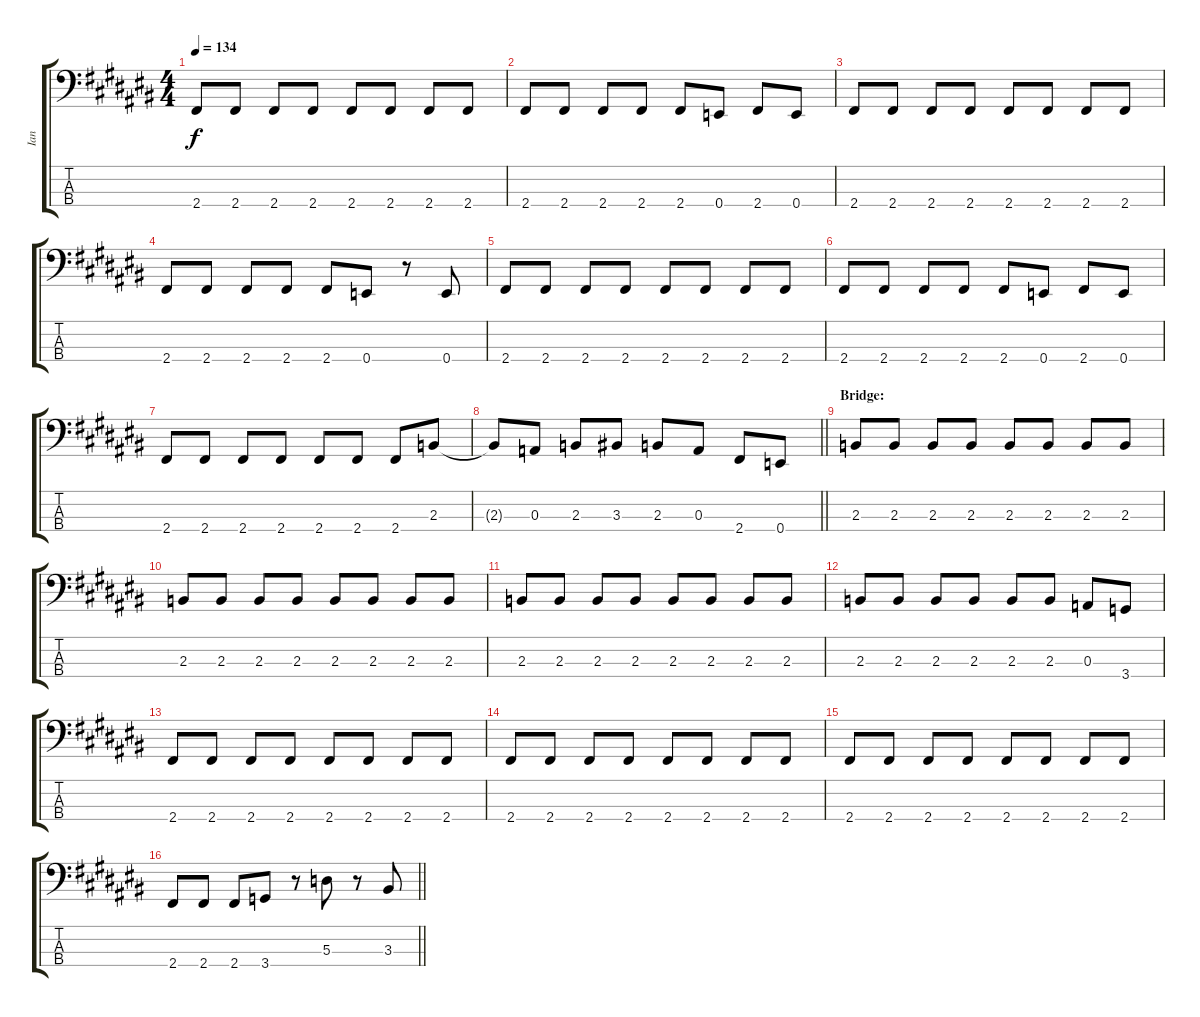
\track ("Ian" "Ian") {instrument electricbassfinger}
\staff {score tabs}
\tuning (G2 D2 A1 E1) {hide}
\ts (4 4)
\tempo 134
\clef f4
\ks c#
2.4.8{dy f} 2.4.8 2.4.8 2.4.8 2.4.8 2.4.8 2.4.8 2.4.8 |
2.4.8 2.4.8 2.4.8 2.4.8 2.4.8 0.4.8 2.4.8 0.4.8 |
2.4.8 2.4.8 2.4.8 2.4.8 2.4.8 2.4.8 2.4.8 2.4.8 |
2.4.8 2.4.8 2.4.8 2.4.8 2.4.8 0.4.8 r.8 0.4.8 |
2.4.8 2.4.8 2.4.8 2.4.8 2.4.8 2.4.8 2.4.8 2.4.8 |
2.4.8 2.4.8 2.4.8 2.4.8 2.4.8 0.4.8 2.4.8 0.4.8 |
2.4.8 2.4.8 2.4.8 2.4.8 2.4.8 2.4.8 2.4.8 2.3.8 |
\barLineRight lightlight
2.3{t}.8 0.3.8 2.3.8 3.3.8 2.3.8 0.3.8 2.4.8 0.4.8 |
\section ("" "Bridge:")
2.3.8 2.3.8 2.3.8 2.3.8 2.3.8 2.3.8 2.3.8 2.3.8 |
2.3.8 2.3.8 2.3.8 2.3.8 2.3.8 2.3.8 2.3.8 2.3.8 |
2.3.8 2.3.8 2.3.8 2.3.8 2.3.8 2.3.8 2.3.8 2.3.8 |
2.3.8 2.3.8 2.3.8 2.3.8 2.3.8 2.3.8 0.3.8 3.4.8 |
2.4.8 2.4.8 2.4.8 2.4.8 2.4.8 2.4.8 2.4.8 2.4.8 |
2.4.8 2.4.8 2.4.8 2.4.8 2.4.8 2.4.8 2.4.8 2.4.8 |
2.4.8 2.4.8 2.4.8 2.4.8 2.4.8 2.4.8 2.4.8 2.4.8 |
\barLineRight lightlight
2.4.8 2.4.8 2.4.8 3.4.8 r.8 5.3.8 r.8 3.3.8
